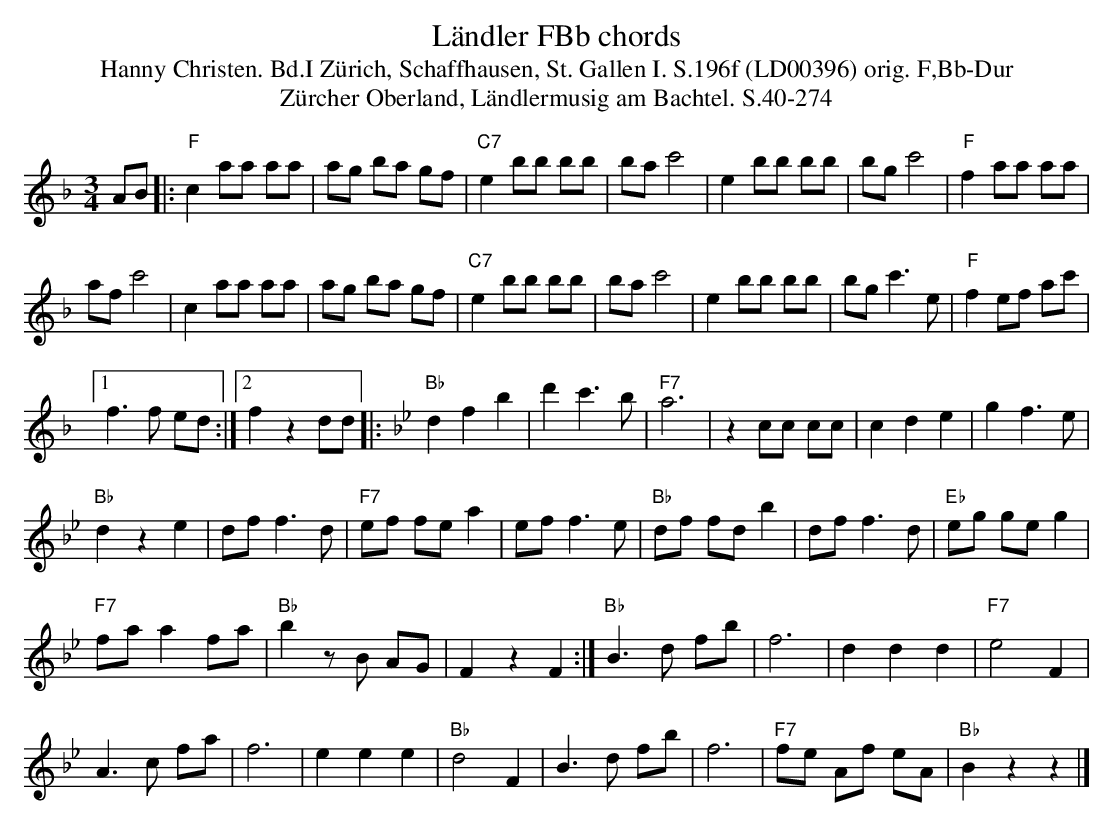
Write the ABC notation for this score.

X:1
T: L\"andler FBb chords
T:Hanny Christen. Bd.I Zürich, Schaffhausen, St. Gallen I. S.196f (LD00396) orig. F,Bb-Dur
T: Z\"urcher Oberland, L\"andlermusig am Bachtel. S.40-274
M:3/4
L:1/8
K:F %%MIDI gchordon
AB |: "F"c2aa aa | ag ba gf | "C7"e2bb bb | bac'4 | e2bb bb | bgc'4 | "F"f2aa aa |
afc'4 | c2aa aa | ag ba gf | "C7"e2bb bb | bac'4 | e2bb bb | bgc'3e | "F"f2ef ac' |1
f3f ed :|2 f2z2dd |: [K:Bb] "Bb"d2f2b2 | d'2c'3b | "F7"a6 | z2cc cc | c2d2e2 | g2f3e |
"Bb"d2z2e2 | dff3d | "F7"ef fea2 | eff3e | "Bb"df fdb2 | dff3d | "Eb"eg geg2 |
"F7"faa2fa | "Bb"b2zB AG | F2z2F2 :| "Bb"B3d fb | f6 |d2d2d2 | "F7"e4F2 |
A3c fa | f6 | e2e2e2 | "Bb"d4F2 | B3d fb | f6 | "F7"fe Af eA | "Bb"B2z2z2 |]
